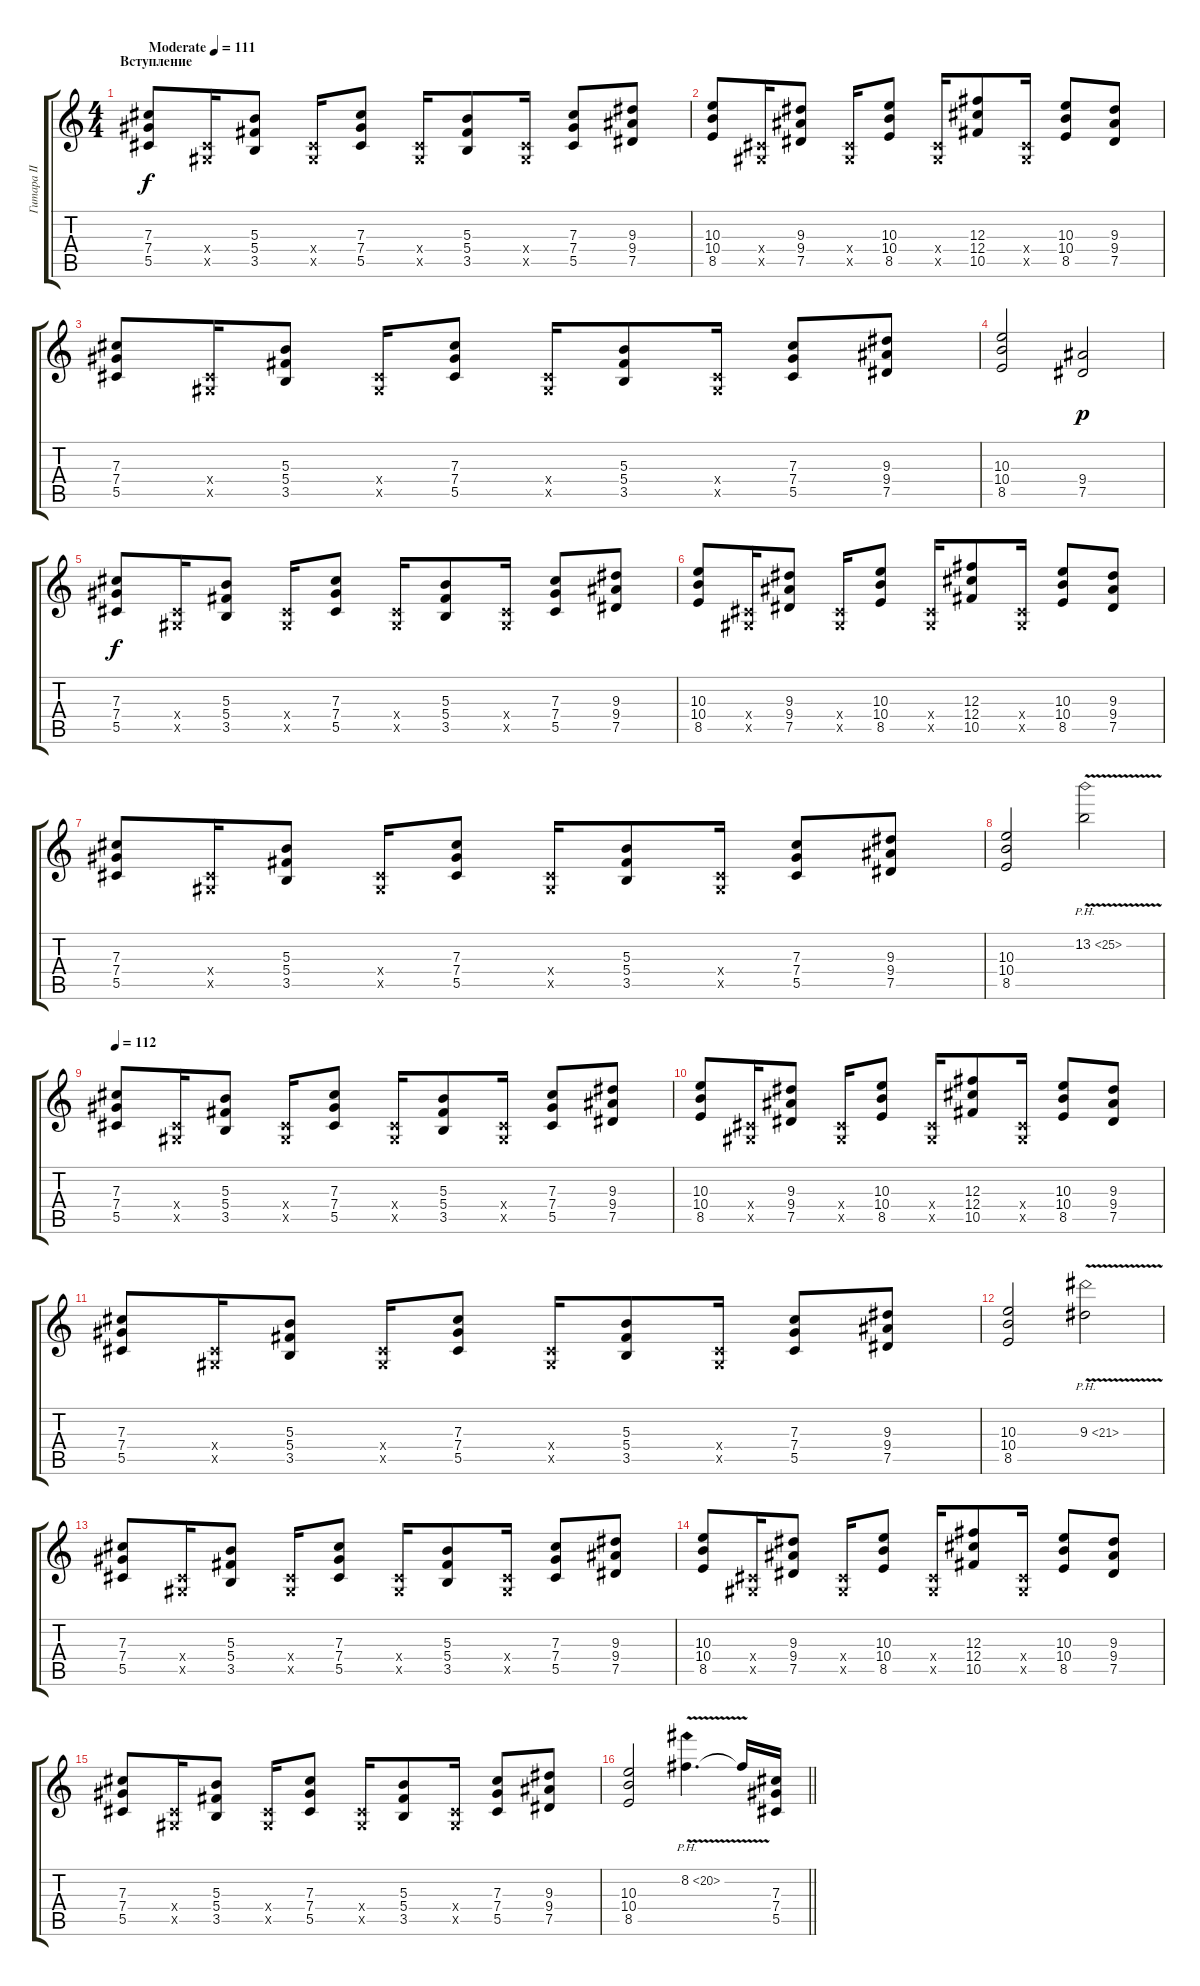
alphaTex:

\track ("Гитара II" "Гитара II") {instrument distortionguitar}
\staff {score tabs}
\tuning (Eb4 Bb3 Gb3 Db3 Ab2 Eb2) {hide}
\ts (4 4)
\section ("" "Вступление")
\tempo (111 "Moderate")
\clef g2
\ks aminor
(7.3 7.4 5.5).8{dy f instrument distortionguitar} (0.4{x} 0.5{x}).16 (5.3 5.4 3.5).8 (0.4{x} 0.5{x}).16 (7.3 7.4 5.5).8 (0.4{x} 0.5{x}).16 (5.3 5.4 3.5).8 (0.4{x} 0.5{x}).16 (7.3 7.4 5.5).8 (9.3 9.4 7.5).8 |
(10.3 10.4 8.5).8 (0.4{x} 0.5{x}).16 (9.3 9.4 7.5).8 (0.4{x} 0.5{x}).16 (10.3 10.4 8.5).8 (0.4{x} 0.5{x}).16 (12.3 12.4 10.5).8 (0.4{x} 0.5{x}).16 (10.3 10.4 8.5).8 (9.3 9.4 7.5).8 |
(7.3 7.4 5.5).8 (0.4{x} 0.5{x}).16 (5.3 5.4 3.5).8 (0.4{x} 0.5{x}).16 (7.3 7.4 5.5).8 (0.4{x} 0.5{x}).16 (5.3 5.4 3.5).8 (0.4{x} 0.5{x}).16 (7.3 7.4 5.5).8 (9.3 9.4 7.5).8 |
(10.3 10.4 8.5).2 (9.4 7.5).2{dy p} |
(7.3 7.4 5.5).8{dy f} (0.4{x} 0.5{x}).16 (5.3 5.4 3.5).8 (0.4{x} 0.5{x}).16 (7.3 7.4 5.5).8 (0.4{x} 0.5{x}).16 (5.3 5.4 3.5).8 (0.4{x} 0.5{x}).16 (7.3 7.4 5.5).8 (9.3 9.4 7.5).8 |
(10.3 10.4 8.5).8 (0.4{x} 0.5{x}).16 (9.3 9.4 7.5).8 (0.4{x} 0.5{x}).16 (10.3 10.4 8.5).8 (0.4{x} 0.5{x}).16 (12.3 12.4 10.5).8 (0.4{x} 0.5{x}).16 (10.3 10.4 8.5).8 (9.3 9.4 7.5).8 |
(7.3 7.4 5.5).8 (0.4{x} 0.5{x}).16 (5.3 5.4 3.5).8 (0.4{x} 0.5{x}).16 (7.3 7.4 5.5).8 (0.4{x} 0.5{x}).16 (5.3 5.4 3.5).8 (0.4{x} 0.5{x}).16 (7.3 7.4 5.5).8 (9.3 9.4 7.5).8 |
(10.3 10.4 8.5).2 13.2{ph 12 v}.2 |
\tempo 112
(7.3 7.4 5.5).8 (0.4{x} 0.5{x}).16 (5.3 5.4 3.5).8 (0.4{x} 0.5{x}).16 (7.3 7.4 5.5).8 (0.4{x} 0.5{x}).16 (5.3 5.4 3.5).8 (0.4{x} 0.5{x}).16 (7.3 7.4 5.5).8 (9.3 9.4 7.5).8 |
(10.3 10.4 8.5).8 (0.4{x} 0.5{x}).16 (9.3 9.4 7.5).8 (0.4{x} 0.5{x}).16 (10.3 10.4 8.5).8 (0.4{x} 0.5{x}).16 (12.3 12.4 10.5).8 (0.4{x} 0.5{x}).16 (10.3 10.4 8.5).8 (9.3 9.4 7.5).8 |
(7.3 7.4 5.5).8 (0.4{x} 0.5{x}).16 (5.3 5.4 3.5).8 (0.4{x} 0.5{x}).16 (7.3 7.4 5.5).8 (0.4{x} 0.5{x}).16 (5.3 5.4 3.5).8 (0.4{x} 0.5{x}).16 (7.3 7.4 5.5).8 (9.3 9.4 7.5).8 |
(10.3 10.4 8.5).2 9.3{ph 12 v}.2 |
(7.3 7.4 5.5).8 (0.4{x} 0.5{x}).16 (5.3 5.4 3.5).8 (0.4{x} 0.5{x}).16 (7.3 7.4 5.5).8 (0.4{x} 0.5{x}).16 (5.3 5.4 3.5).8 (0.4{x} 0.5{x}).16 (7.3 7.4 5.5).8 (9.3 9.4 7.5).8 |
(10.3 10.4 8.5).8 (0.4{x} 0.5{x}).16 (9.3 9.4 7.5).8 (0.4{x} 0.5{x}).16 (10.3 10.4 8.5).8 (0.4{x} 0.5{x}).16 (12.3 12.4 10.5).8 (0.4{x} 0.5{x}).16 (10.3 10.4 8.5).8 (9.3 9.4 7.5).8 |
(7.3 7.4 5.5).8 (0.4{x} 0.5{x}).16 (5.3 5.4 3.5).8 (0.4{x} 0.5{x}).16 (7.3 7.4 5.5).8 (0.4{x} 0.5{x}).16 (5.3 5.4 3.5).8 (0.4{x} 0.5{x}).16 (7.3 7.4 5.5).8 (9.3 9.4 7.5).8 |
\barLineRight lightlight
(10.3 10.4 8.5).2 8.2{ph 12 v}.4{d} 8.2{t}.16 (7.3 7.4 5.5).16
